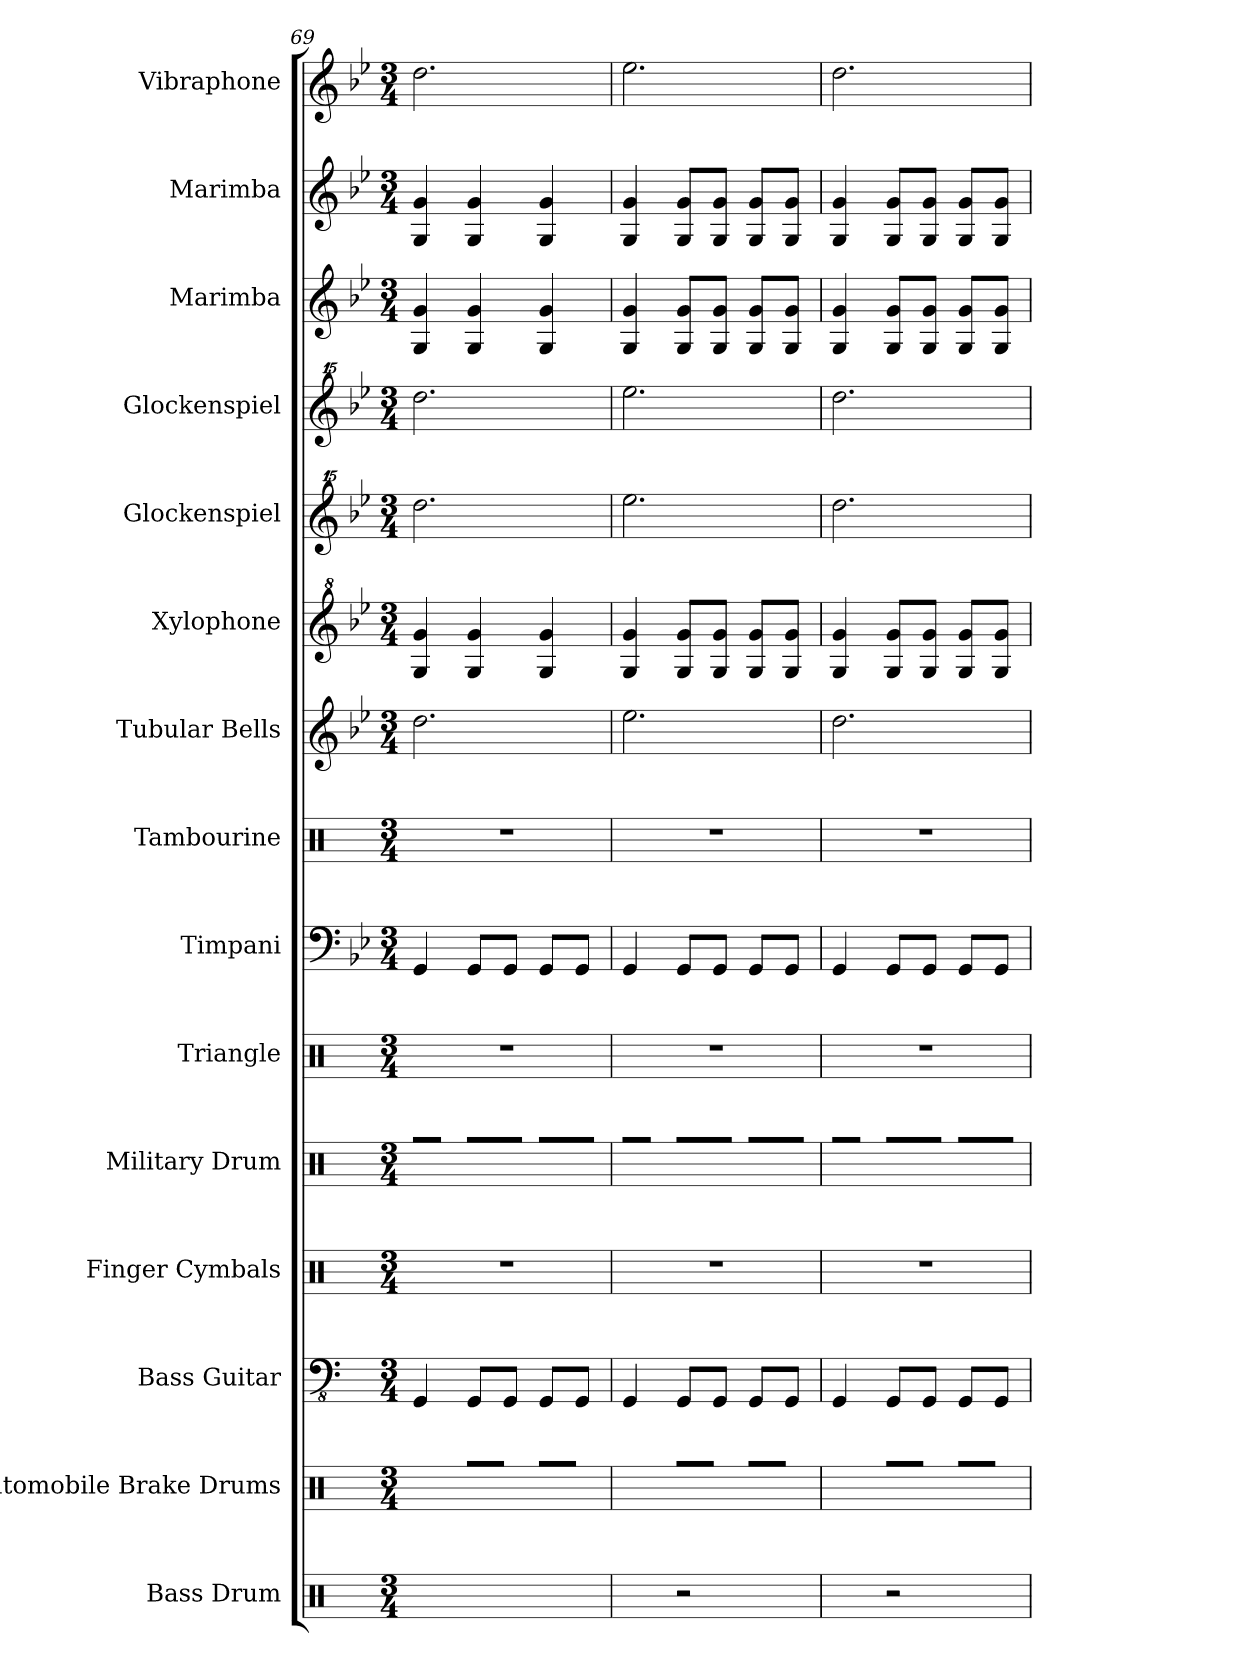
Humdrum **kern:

**kern	**kern	**kern	**kern	**kern	**kern	**kern	**kern	**kern	**kern	**kern	**kern	**kern	**kern	**kern
*part15	*part14	*part13	*part12	*part11	*part10	*part9	*part8	*part7	*part6	*part5	*part4	*part3	*part2	*part1
*staff15	*staff14	*staff13	*staff12	*staff11	*staff10	*staff9	*staff8	*staff7	*staff6	*staff5	*staff4	*staff3	*staff2	*staff1
*I"Bass Drum	*I"Automobile Brake Drums	*I"Bass Guitar	*I"Finger Cymbals	*I"Military Drum	*I"Triangle	*I"Timpani	*I"Tambourine	*I"Tubular Bells	*I"Xylophone	*I"Glockenspiel	*I"Glockenspiel	*I"Marimba	*I"Marimba	*I"Vibraphone
*I'B. Dr.	*I'Aut. Brk. Dr.	*I'B. Guit.	*I'Fi. Cym.	*I'Mil. Dr.	*I'Trgl.	*I'Timp.	*I'Tamb.	*I'Tu. Be.	*I'Xyl.	*I'Glk.	*I'Glk.	*I'Mrm.	*I'Mrm.	*I'Vib.
*clefX	*clefX	*clefFv4	*clefX	*clefX	*clefX	*clefF4	*clefX	*clefG2	*clefG^2	*clefG^^2	*clefG^^2	*clefG2	*clefG2	*clefG2
*k[]	*k[]	*k[]	*k[]	*k[]	*k[]	*k[b-e-]	*k[]	*k[b-e-]	*k[b-e-]	*k[b-e-]	*k[b-e-]	*k[b-e-]	*k[b-e-]	*k[b-e-]
*C:	*C:	*C:	*C:	*C:	*C:	*B-:	*C:	*B-:	*B-:	*B-:	*B-:	*B-:	*B-:	*B-:
*M3/4	*M3/4	*M3/4	*M3/4	*M3/4	*M3/4	*M3/4	*M3/4	*M3/4	*M3/4	*M3/4	*M3/4	*M3/4	*M3/4	*M3/4
=69	=69	=69	=69	=69	=69	=69	=69	=69	=69	=69	=69	=69	=69	=69
4R/	4R\	4GGG/	2.r	8R\L	2.r	4GG/	2.r	2.dd\	4g/ 4gg/	2.dddd\	2.dddd\	4G/ 4g/	4G/ 4g/	2.dd\
.	.	.	.	8R\J	.	.	.	.	.	.	.	.	.	.
4R/	8R\L	8GGG/L	.	16R\LL	.	8GG/L	.	.	4g/ 4gg/	.	.	4G/ 4g/	4G/ 4g/	.
.	.	.	.	16R\	.	.	.	.	.	.	.	.	.	.
.	8R\J	8GGG/J	.	16R\	.	8GG/J	.	.	.	.	.	.	.	.
.	.	.	.	16R\JJ	.	.	.	.	.	.	.	.	.	.
4R/	8R\L	8GGG/L	.	16R\LL	.	8GG/L	.	.	4g/ 4gg/	.	.	4G/ 4g/	4G/ 4g/	.
.	.	.	.	16R\	.	.	.	.	.	.	.	.	.	.
.	8R\J	8GGG/J	.	16R\	.	8GG/J	.	.	.	.	.	.	.	.
.	.	.	.	16R\JJ	.	.	.	.	.	.	.	.	.	.
!!LO:PB:g=z
=70	=70	=70	=70	=70	=70	=70	=70	=70	=70	=70	=70	=70	=70	=70
4R/	4R\	4GGG/	2.r	8R\L	2.r	4GG/	2.r	2.ee-\	4g/ 4gg/	2.eeee-\	2.eeee-\	4G/ 4g/	4G/ 4g/	2.ee-\
.	.	.	.	8R\J	.	.	.	.	.	.	.	.	.	.
2r	8R\L	8GGG/L	.	16R\LL	.	8GG/L	.	.	8g/ 8gg/L	.	.	8G/ 8g/L	8G/ 8g/L	.
.	.	.	.	16R\	.	.	.	.	.	.	.	.	.	.
.	8R\J	8GGG/J	.	16R\	.	8GG/J	.	.	8g/ 8gg/J	.	.	8G/ 8g/J	8G/ 8g/J	.
.	.	.	.	16R\JJ	.	.	.	.	.	.	.	.	.	.
.	8R\L	8GGG/L	.	16R\LL	.	8GG/L	.	.	8g/ 8gg/L	.	.	8G/ 8g/L	8G/ 8g/L	.
.	.	.	.	16R\	.	.	.	.	.	.	.	.	.	.
.	8R\J	8GGG/J	.	16R\	.	8GG/J	.	.	8g/ 8gg/J	.	.	8G/ 8g/J	8G/ 8g/J	.
.	.	.	.	16R\JJ	.	.	.	.	.	.	.	.	.	.
=71	=71	=71	=71	=71	=71	=71	=71	=71	=71	=71	=71	=71	=71	=71
4R/	4R\	4GGG/	2.r	8R\L	2.r	4GG/	2.r	2.dd\	4g/ 4gg/	2.dddd\	2.dddd\	4G/ 4g/	4G/ 4g/	2.dd\
.	.	.	.	8R\J	.	.	.	.	.	.	.	.	.	.
2r	8R\L	8GGG/L	.	16R\LL	.	8GG/L	.	.	8g/ 8gg/L	.	.	8G/ 8g/L	8G/ 8g/L	.
.	.	.	.	16R\	.	.	.	.	.	.	.	.	.	.
.	8R\J	8GGG/J	.	16R\	.	8GG/J	.	.	8g/ 8gg/J	.	.	8G/ 8g/J	8G/ 8g/J	.
.	.	.	.	16R\JJ	.	.	.	.	.	.	.	.	.	.
.	8R\L	8GGG/L	.	16R\LL	.	8GG/L	.	.	8g/ 8gg/L	.	.	8G/ 8g/L	8G/ 8g/L	.
.	.	.	.	16R\	.	.	.	.	.	.	.	.	.	.
.	8R\J	8GGG/J	.	16R\	.	8GG/J	.	.	8g/ 8gg/J	.	.	8G/ 8g/J	8G/ 8g/J	.
.	.	.	.	16R\JJ	.	.	.	.	.	.	.	.	.	.
=	=	=	=	=	=	=	=	=	=	=	=	=	=	=
*-	*-	*-	*-	*-	*-	*-	*-	*-	*-	*-	*-	*-	*-	*-
